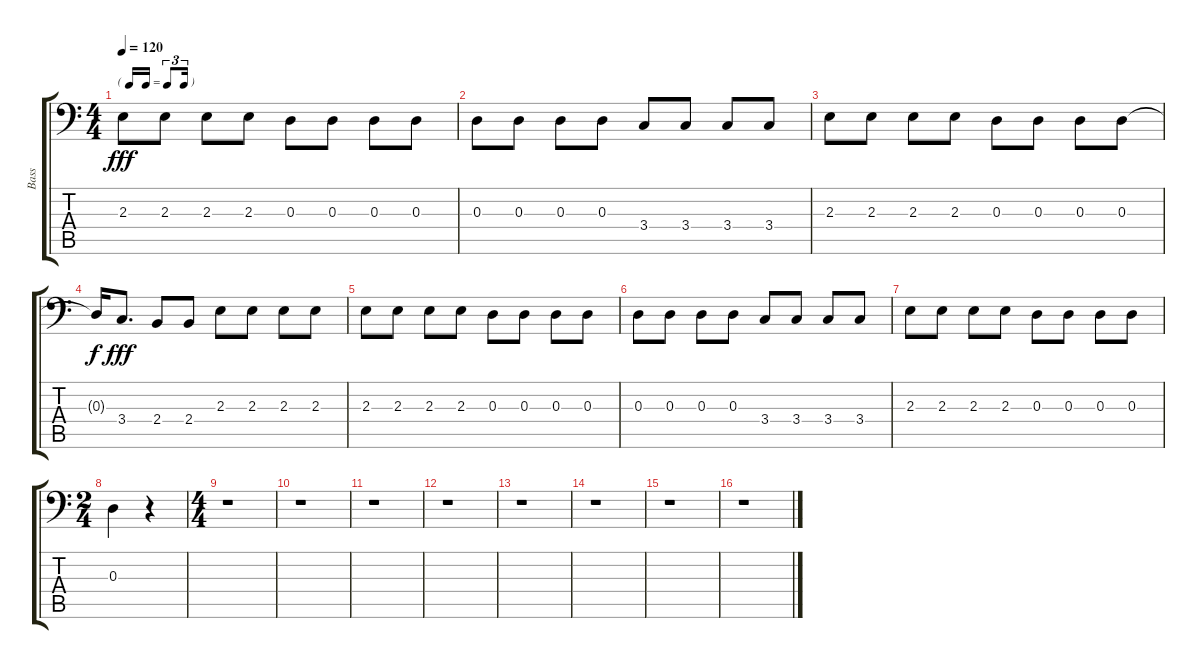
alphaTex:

\track ("Bass" "Bass") {instrument electricbassfinger}
\staff {score tabs}
\tuning (C3 G2 D2 A1 E1 B0) {hide}
\ts (4 4)
\tf triplet16th
\tempo 120
\clef f4
\ks c
2.3.8{dy fff} 2.3.8 2.3.8 2.3.8 0.3.8 0.3.8 0.3.8 0.3.8 |
0.3.8 0.3.8 0.3.8 0.3.8 3.4.8 3.4.8 3.4.8 3.4.8 |
2.3.8 2.3.8 2.3.8 2.3.8 0.3.8 0.3.8 0.3.8 0.3.8 |
0.3{t}.16{dy f} 3.4.8{d dy fff} 2.4.8 2.4.8 2.3.8 2.3.8 2.3.8 2.3.8 |
2.3.8 2.3.8 2.3.8 2.3.8 0.3.8 0.3.8 0.3.8 0.3.8 |
0.3.8 0.3.8 0.3.8 0.3.8 3.4.8 3.4.8 3.4.8 3.4.8 |
2.3.8 2.3.8 2.3.8 2.3.8 0.3.8 0.3.8 0.3.8 0.3.8 |
\ts (2 4)
0.3.4 r.4 |
\ts (4 4)
r.1 |
r.1 |
r.1 |
r.1 |
r.1 |
r.1 |
r.1 |
r.1
